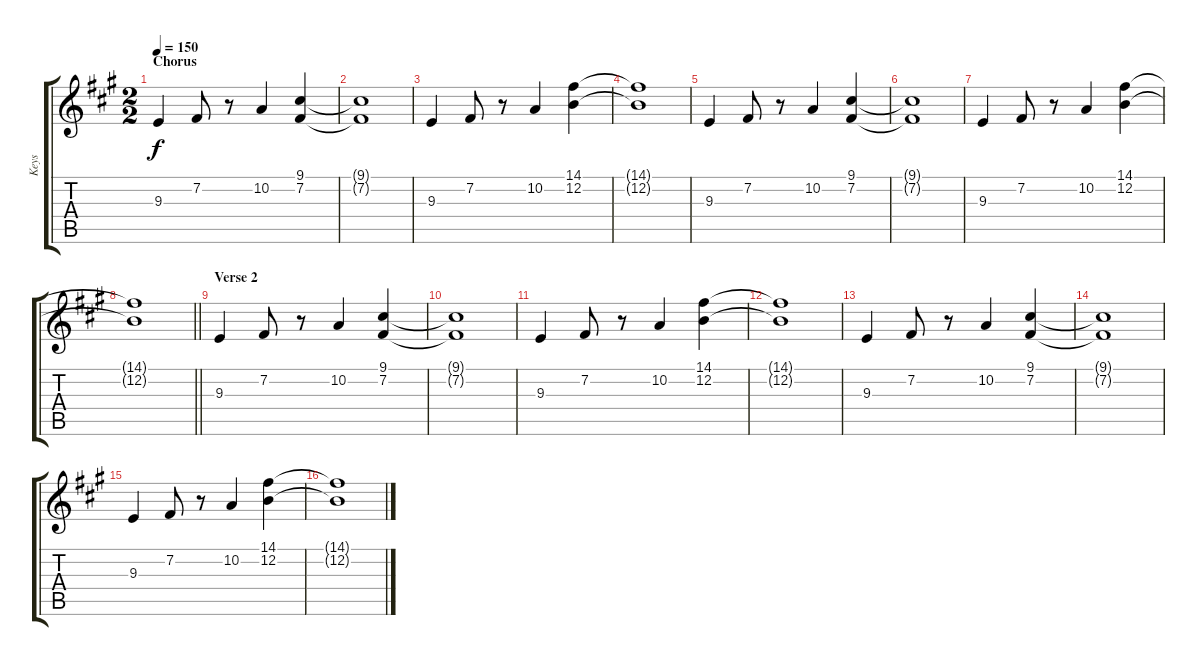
\track ("Keys" "Keys") {instrument drawbarorgan}
\staff {score tabs}
\tuning (E4 B3 G3 D3 A2 E2) {hide}
\ts (2 2)
\section ("" "Chorus")
\tempo 150
\clef g2
\ks a
9.3.4{dy f} 7.2.8 r.8 10.2.4 (9.1 7.2).4 |
(9.1{t} 7.2{t}).1 |
9.3.4 7.2.8 r.8 10.2.4 (14.1 12.2).4 |
(14.1{t} 12.2{t}).1 |
9.3.4 7.2.8 r.8 10.2.4 (9.1 7.2).4 |
(9.1{t} 7.2{t}).1 |
9.3.4 7.2.8 r.8 10.2.4 (14.1 12.2).4 |
\barLineRight lightlight
(14.1{t} 12.2{t}).1 |
\section ("" "Verse 2")
9.3.4 7.2.8 r.8 10.2.4 (9.1 7.2).4 |
(9.1{t} 7.2{t}).1 |
9.3.4 7.2.8 r.8 10.2.4 (14.1 12.2).4 |
(14.1{t} 12.2{t}).1 |
9.3.4 7.2.8 r.8 10.2.4 (9.1 7.2).4 |
(9.1{t} 7.2{t}).1 |
9.3.4 7.2.8 r.8 10.2.4 (14.1 12.2).4 |
(14.1{t} 12.2{t}).1
